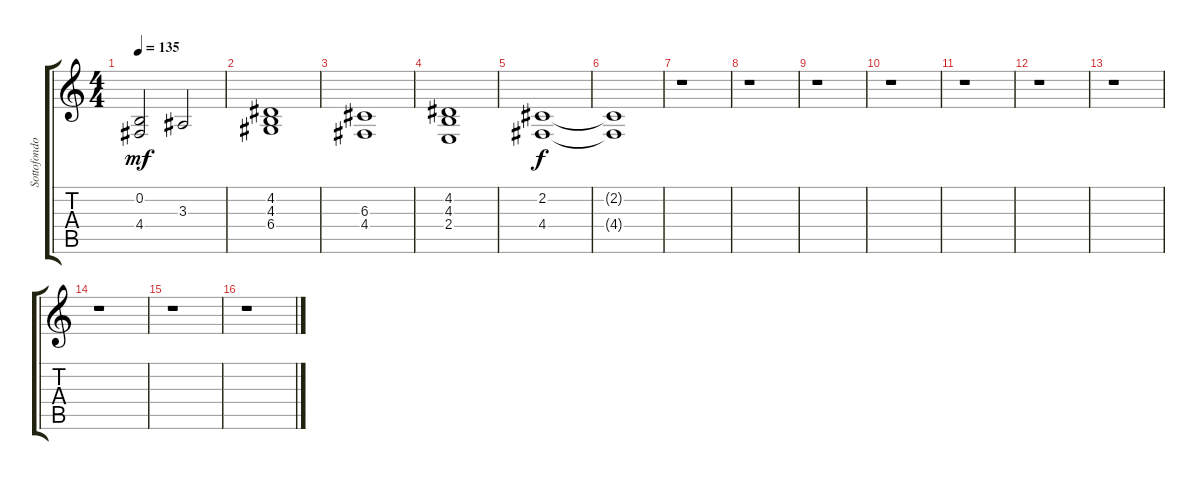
\track ("Sottofondo3" "Sottofondo") {instrument stringensemble1}
\staff {score tabs}
\tuning (E4 B3 G3 D3 A2 E2) {hide}
\ts (4 4)
\tempo 135
\clef g2
\ks c
(0.2 4.4).2{dy mf} 3.3.2 |
(4.2 4.3 6.4).1 |
(6.3 4.4).1 |
(4.2 4.3 2.4).1 |
(2.2 4.4).1{dy f} |
(2.2{t} 4.4{t}).1 |
r.1 |
r.1 |
r.1 |
r.1 |
r.1 |
r.1 |
r.1 |
r.1 |
r.1 |
r.1
